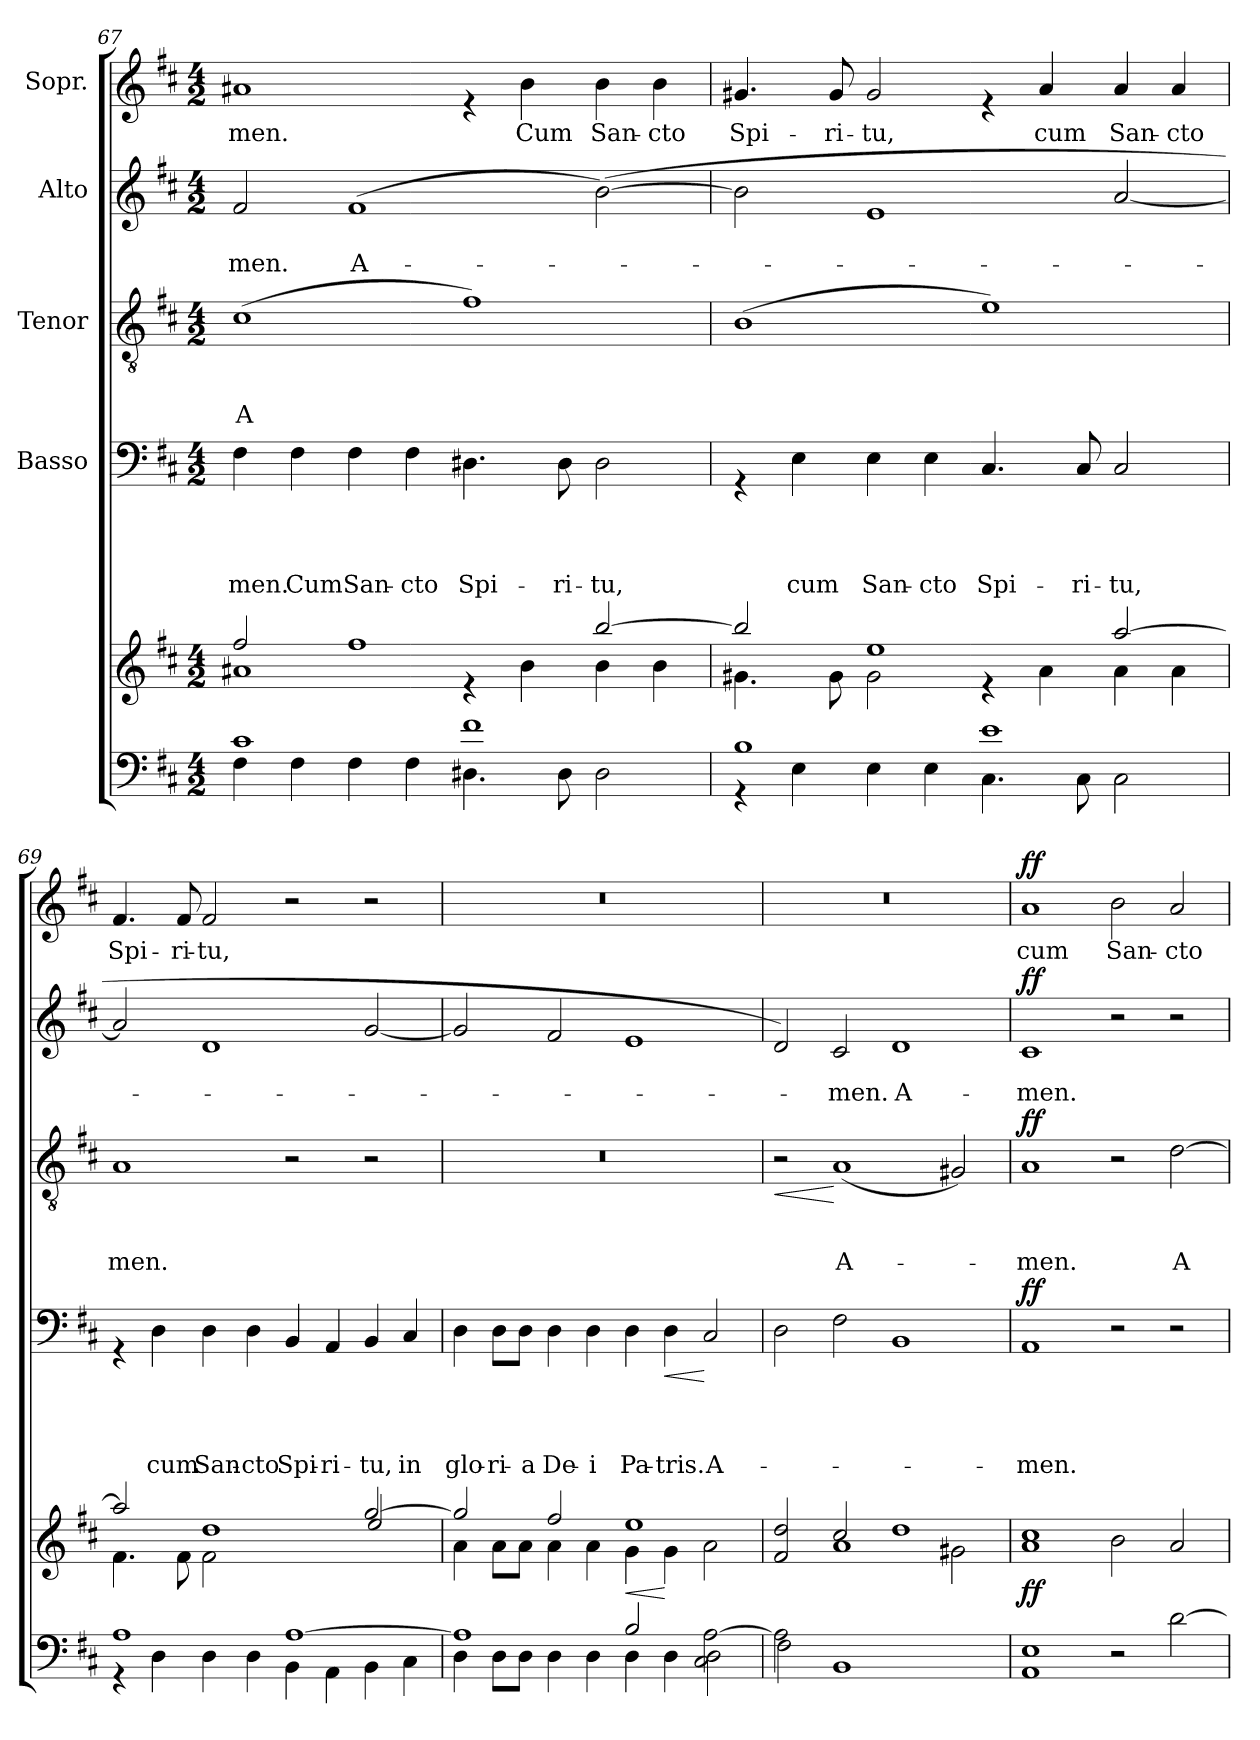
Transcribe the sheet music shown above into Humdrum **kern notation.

**kern	**kern	**dynam	**kern	**text	**text	**text	**text	**dynam	**kern	**text	**text	**text	**dynam	**kern	**text	**text	**dynam	**kern	**text	**dynam
*part6	*part5	*part5	*part4	*part4	*part4	*part4	*part4	*part4	*part3	*part3	*part3	*part3	*part3	*part2	*part2	*part2	*part2	*part1	*part1	*part1
*staff6	*staff5	*staff5	*staff4	*staff4	*staff4	*staff4	*staff4	*staff4	*staff3	*staff3	*staff3	*staff3	*staff3	*staff2	*staff2	*staff2	*staff2	*staff1	*staff1	*staff1
*	*	*	*I"Basso	*	*	*	*	*	*I"Tenor	*	*	*	*	*I"Alto	*	*	*	*I"Sopr.	*	*
*clefF4	*clefG2	*	*clefF4	*	*	*	*	*	*clefGv2	*	*	*	*	*clefG2	*	*	*	*clefG2	*	*
*k[f#c#]	*k[f#c#]	*	*k[f#c#]	*	*	*	*	*	*k[f#c#]	*	*	*	*	*k[f#c#]	*	*	*	*k[f#c#]	*	*
*D:	*D:	*	*D:	*	*	*	*	*	*D:	*	*	*	*	*D:	*	*	*	*D:	*	*
*M4/2	*M4/2	*	*M4/2	*	*	*	*	*	*M4/2	*	*	*	*	*M4/2	*	*	*	*M4/2	*	*
=67	=67	=67	=67	=67	=67	=67	=67	=67	=67	=67	=67	=67	=67	=67	=67	=67	=67	=67	=67	=67
*^	*^	*	*	*	*	*	*	*	*	*	*	*	*	*	*	*	*	*	*	*
!	!	!	!	!	!	!	!	!	!LO:LY:b	!	!	!	!	!LO:LY:b	!	!	!	!LO:LY:b	!	!	!LO:LY:b	!
4F#\	1c#	2ff#/	1a#X	.	4F#\	.	.	.	-men.	.	(>1c#	.	.	A	.	2f#/	.	-men.	.	1a#X	-men.	.
!	!	!	!	!	!	!	!	!	!LO:LY:b	!	!	!	!	!	!	!	!	!	!	!	!	!
4F#\	.	.	.	.	4F#\	.	.	.	Cum	.	.	.	.	.	.	.	.	.	.	.	.	.
!	!	!	!	!	!	!	!	!	!LO:LY:b	!	!	!	!	!	!	!	!	!LO:LY:b	!	!	!	!
4F#\	.	1ff#	.	.	4F#\	.	.	.	San-	.	.	.	.	.	.	(<1f#	.	A-	.	.	.	.
!	!	!	!	!	!	!	!	!	!LO:LY:b	!	!	!	!	!	!	!	!	!	!	!	!	!
4F#\	.	.	.	.	4F#\	.	.	.	-cto	.	.	.	.	.	.	.	.	.	.	.	.	.
!	!	!	!	!	!	!	!	!	!LO:LY:b	!	!	!	!	!	!	!	!	!	!	!	!	!
4.D#X\	1f#	.	4re	.	4.D#X\	.	.	.	Spi-	.	1f#)	.	.	.	.	.	.	.	.	4re	.	.
!	!	!	!	!	!	!	!	!	!	!	!	!	!	!	!	!	!	!	!	!	!LO:LY:b	!
.	.	.	4b\	.	.	.	.	.	.	.	.	.	.	.	.	.	.	.	.	4b\	Cum	.
!	!	!	!	!	!	!	!	!	!LO:LY:b	!	!	!	!	!	!	!	!	!	!	!	!	!
8D#\	.	.	.	.	8D#\	.	.	.	-ri-	.	.	.	.	.	.	.	.	.	.	.	.	.
!	!	!	!	!	!	!	!	!	!LO:LY:b	!	!	!	!	!	!	!	!	!	!	!	!LO:LY:b	!
2D#\	.	[<2bb/	4b\	.	2D#\	.	.	.	-tu,	.	.	.	.	.	.	(>[>2b\)	.	.	.	4b\	San-	.
!	!	!	!	!	!	!	!	!	!	!	!	!	!	!	!	!	!	!	!	!	!LO:LY:b	!
.	.	.	4b\	.	.	.	.	.	.	.	.	.	.	.	.	.	.	.	.	4b\	-cto	.
!!LO:LB:g=z
=68	=68	=68	=68	=68	=68	=68	=68	=68	=68	=68	=68	=68	=68	=68	=68	=68	=68	=68	=68	=68	=68	=68
!	!	!	!	!	!	!	!	!	!	!	!	!	!	!	!	!	!	!	!	!	!LO:LY:b	!
1B	4rGG	2bb/]	4.g#X\	.	4rGG	.	.	.	.	.	(>1B	.	.	.	.	2b\]	.	.	.	4.g#X/	Spi-	.
!	!	!	!	!	!	!	!	!	!LO:LY:b	!	!	!	!	!	!	!	!	!	!	!	!	!
.	4E\	.	.	.	4E\	.	.	.	cum	.	.	.	.	.	.	.	.	.	.	.	.	.
!	!	!	!	!	!	!	!	!	!	!	!	!	!	!	!	!	!	!	!	!	!LO:LY:b	!
.	.	.	8g#\	.	.	.	.	.	.	.	.	.	.	.	.	.	.	.	.	8g#/	-ri-	.
!	!	!	!	!	!	!	!	!	!LO:LY:b	!	!	!	!	!	!	!	!	!	!	!	!LO:LY:b	!
.	4E\	1ee	2g#\	.	4E\	.	.	.	San-	.	.	.	.	.	.	1e	.	.	.	2g#/	-tu,	.
!	!	!	!	!	!	!	!	!	!LO:LY:b	!	!	!	!	!	!	!	!	!	!	!	!	!
.	4E\	.	.	.	4E\	.	.	.	-cto	.	.	.	.	.	.	.	.	.	.	.	.	.
!	!	!	!	!	!	!	!	!	!LO:LY:b	!	!	!	!	!	!	!	!	!	!	!	!	!
1e	4.C#\	.	4re	.	4.C#/	.	.	.	Spi-	.	1e)	.	.	.	.	.	.	.	.	4re	.	.
!	!	!	!	!	!	!	!	!	!	!	!	!	!	!	!	!	!	!	!	!	!LO:LY:b	!
.	.	.	4a\	.	.	.	.	.	.	.	.	.	.	.	.	.	.	.	.	4a/	cum	.
!	!	!	!	!	!	!	!	!	!LO:LY:b	!	!	!	!	!	!	!	!	!	!	!	!	!
.	8C#\	.	.	.	8C#/	.	.	.	-ri-	.	.	.	.	.	.	.	.	.	.	.	.	.
!	!	!	!	!	!	!	!	!	!LO:LY:b	!	!	!	!	!	!	!	!	!	!	!	!LO:LY:b	!
.	2C#\	[<2aa/	4a\	.	2C#/	.	.	.	-tu,	.	.	.	.	.	.	[<2a/	.	.	.	4a/	San-	.
!	!	!	!	!	!	!	!	!	!	!	!	!	!	!	!	!	!	!	!	!	!LO:LY:b	!
.	.	.	4a\	.	.	.	.	.	.	.	.	.	.	.	.	.	.	.	.	4a/	-cto	.
=69	=69	=69	=69	=69	=69	=69	=69	=69	=69	=69	=69	=69	=69	=69	=69	=69	=69	=69	=69	=69	=69	=69
*	*	*	*^	*	*	*	*	*	*	*	*	*	*	*	*	*	*	*	*	*	*	*
!	!	!	!	!	!	!	!	!	!	!	!	!	!	!	!LO:LY:b	!	!	!	!	!	!	!LO:LY:b	!
1A	4rGG	2aa/]	4.f#\	1.ryy	.	4rGG	.	.	.	.	.	1A	.	.	men.	.	2a/]	.	.	.	4.f#/	Spi-	.
!	!	!	!	!	!	!	!	!	!	!LO:LY:b	!	!	!	!	!	!	!	!	!	!	!	!	!
.	4D\	.	.	.	.	4D\	.	.	.	cum	.	.	.	.	.	.	.	.	.	.	.	.	.
!	!	!	!	!	!	!	!	!	!	!	!	!	!	!	!	!	!	!	!	!	!	!LO:LY:b	!
.	.	.	8f#\	.	.	.	.	.	.	.	.	.	.	.	.	.	.	.	.	.	8f#/	-ri-	.
!	!	!	!	!	!	!	!	!	!	!LO:LY:b	!	!	!	!	!	!	!	!	!	!	!	!LO:LY:b	!
.	4D\	1dd	2f#\	.	.	4D\	.	.	.	San-	.	.	.	.	.	.	1d	.	.	.	2f#/	-tu,	.
!	!	!	!	!	!	!	!	!	!	!LO:LY:b	!	!	!	!	!	!	!	!	!	!	!	!	!
.	4D\	.	.	.	.	4D\	.	.	.	-cto	.	.	.	.	.	.	.	.	.	.	.	.	.
!	!	!	!	!	!	!	!	!	!	!LO:LY:b	!	!	!	!	!	!	!	!	!	!	!	!	!
[>1A	4BB\	.	1ryy	.	.	4BB/	.	.	.	Spi-	.	2r	.	.	.	.	.	.	.	.	2r	.	.
!	!	!	!	!	!	!	!	!	!	!LO:LY:b	!	!	!	!	!	!	!	!	!	!	!	!	!
.	4AA\	.	.	.	.	4AA/	.	.	.	-ri-	.	.	.	.	.	.	.	.	.	.	.	.	.
!	!	!	!	!	!	!	!	!	!	!LO:LY:b	!	!	!	!	!	!	!	!	!	!	!	!	!
.	4BB\	[<2gg/	.	2ee/	.	4BB/	.	.	.	-tu,	.	2r	.	.	.	.	[<2g/	.	.	.	2r	.	.
!	!	!	!	!	!	!	!	!	!	!LO:LY:b	!	!	!	!	!	!	!	!	!	!	!	!	!
.	4C#\	.	.	.	.	4C#/	.	.	.	in	.	.	.	.	.	.	.	.	.	.	.	.	.
*	*	*	*v	*v	*	*	*	*	*	*	*	*	*	*	*	*	*	*	*	*	*	*	*
=70	=70	=70	=70	=70	=70	=70	=70	=70	=70	=70	=70	=70	=70	=70	=70	=70	=70	=70	=70	=70	=70	=70
*	*^	*	*	*	*	*	*	*	*	*	*	*	*	*	*	*	*	*	*	*	*	*
!	!	!	!	!	!	!	!	!	!	!LO:LY:b	!	!	!	!	!	!	!	!	!	!	!	!	!
1A]	1.ryy	4D\	2gg/]	4a\	.	4D\	.	.	.	glo-	.	0r	.	.	.	.	2g/]	.	.	.	0r	.	.
!	!	!	!	!	!	!	!	!	!	!LO:LY:b	!	!	!	!	!	!	!	!	!	!	!	!	!
.	.	8D\L	.	8a\L	.	8D\L	.	.	.	-ri-	.	.	.	.	.	.	.	.	.	.	.	.	.
!	!	!	!	!	!	!	!	!	!	!LO:LY:b	!	!	!	!	!	!	!	!	!	!	!	!	!
.	.	8D\J	.	8a\J	.	8D\J	.	.	.	-a	.	.	.	.	.	.	.	.	.	.	.	.	.
!	!	!	!	!	!	!	!	!	!	!LO:LY:b	!	!	!	!	!	!	!	!	!	!	!	!	!
.	.	4D\	2ff#/	4a\	.	4D\	.	.	.	De-	.	.	.	.	.	.	2f#/	.	.	.	.	.	.
!	!	!	!	!	!	!	!	!	!	!LO:LY:b	!	!	!	!	!	!	!	!	!	!	!	!	!
.	.	4D\	.	4a\	.	4D\	.	.	.	-i	.	.	.	.	.	.	.	.	.	.	.	.	.
!	!	!	!	!	!LO:HP:b	!	!	!	!	!LO:LY:b	!	!	!	!	!	!	!	!	!	!	!	!	!
2B/	.	4D\	1ee	4g\	<	4D\	.	.	.	Pa-	.	.	.	.	.	.	1e	.	.	.	.	.	.
!	!	!	!	!	!	!	!	!	!	!LO:LY:b	!LO:HP:b	!	!	!	!	!	!	!	!	!	!	!	!
.	.	4D\	.	4g\	[	4D\	.	.	.	-tris.	<	.	.	.	.	.	.	.	.	.	.	.	.
!	!	!	!	!	!	!	!	!	!	!LO:LY:b	!	!	!	!	!	!	!	!	!	!	!	!	!
[>2A\	2C#\ 2D\	2ryy	.	2a\	.	2C#/	.	.	.	A-	[	.	.	.	.	.	.	.	.	.	.	.	.
!!LO:LB:g=z
=71	=71	=71	=71	=71	=71	=71	=71	=71	=71	=71	=71	=71	=71	=71	=71	=71	=71	=71	=71	=71	=71	=71	=71
!	!	!	!	!	!	!	!	!	!	!	!	!	!	!	!	!LO:HP:b	!	!	!	!	!	!	!
*	*v	*v	*	*	*	*	*	*	*	*	*	*	*	*	*	*	*	*	*	*	*	*	*
2A\]	2F#\	2f#/ 2dd/	2ryy	.	2D\	.	.	.	.	.	2r	.	.	.	<	2d/)	.	.	.	0r	.	.
!	!	!	!	!	!	!	!	!	!	!	!	!	!	!LO:LY:b	!	!	!	!LO:LY:b	!	!	!	!
2ryy	1BB	2cc#/	1a	.	2F#\	.	.	.	.	.	(<1A	.	.	A-	[	2c#/	.	-men.	.	.	.	.
!	!	!	!	!	!	!	!	!	!	!	!	!	!	!	!	!	!	!LO:LY:b	!	!	!	!
1ryy	.	1dd	.	.	1BB	.	.	.	.	.	.	.	.	.	.	1d	.	A-	.	.	.	.
.	2ryy	.	2g#X\	.	.	.	.	.	.	.	2G#X/)	.	.	.	.	.	.	.	.	.	.	.
!!LO:LB:g=z
=72	=72	=72	=72	=72	=72	=72	=72	=72	=72	=72	=72	=72	=72	=72	=72	=72	=72	=72	=72	=72	=72	=72
!	!	!	!	!LO:DY:b	!	!	!	!	!LO:LY:b	!LO:DY:a	!	!	!	!LO:LY:b	!LO:DY:a	!	!	!LO:LY:b	!LO:DY:a	!	!LO:LY:b	!LO:DY:a
*v	*v	*	*	*	*	*	*	*	*	*	*	*	*	*	*	*	*	*	*	*	*	*
*	*v	*v	*	*	*	*	*	*	*	*	*	*	*	*	*	*	*	*	*	*	*
1AA 1E	1a 1cc#	ff	1AA	.	.	.	-men.	ff	1A	.	.	-men.	ff	1c#	.	-men.	ff	1a	cum	ff
!	!	!	!	!	!	!	!	!	!	!	!	!	!	!	!	!	!	!	!LO:LY:b	!
2r	2b\	.	2r	.	.	.	.	.	2r	.	.	.	.	2r	.	.	.	2b\	San-	.
!	!	!	!	!	!	!	!	!	!	!	!	!LO:LY:b	!	!	!	!	!	!	!LO:LY:b	!
[>2d\	2a/	.	2r	.	.	.	.	.	[>2d\	.	.	A-	.	2r	.	.	.	2a/	-cto	.
=	=	=	=	=	=	=	=	=	=	=	=	=	=	=	=	=	=	=	=	=
*-	*-	*-	*-	*-	*-	*-	*-	*-	*-	*-	*-	*-	*-	*-	*-	*-	*-	*-	*-	*-
